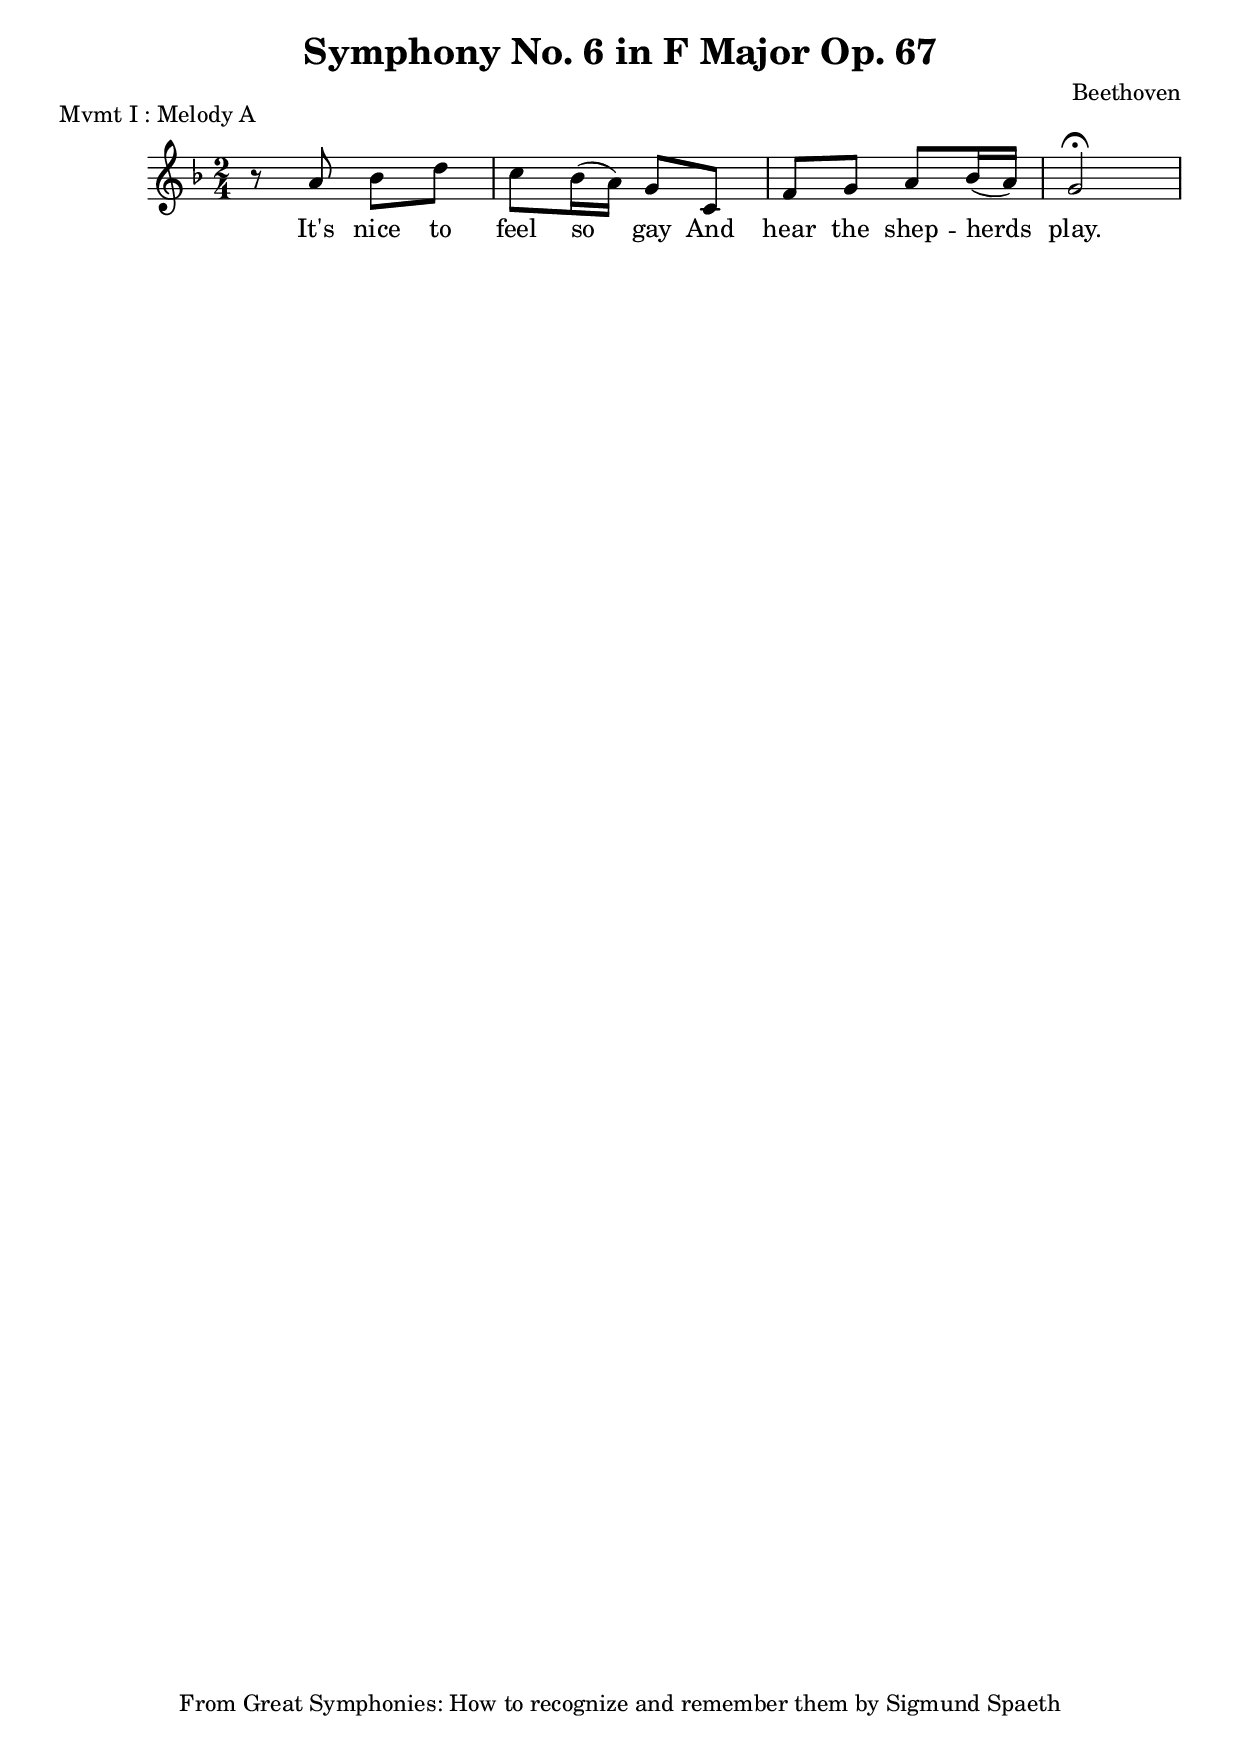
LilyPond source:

% Beethoven Symphony No. 6
\version "2.18.2"
% Melody definitions for movements of
% Beethovens's 6th Symphony (beethoven-006)

% Movement I Melody A {{{
melody_ia = <<
    \relative c'' {
        \clef "treble"
        \key f \major
        \time 2/4
        r8 a8 bes d | c8 bes16( a) g8 c,8 |
        f8 g a bes16( a) | g2 \fermata |
    }
    \addlyrics {
        It's nice to feel so gay And hear the shep -- herds play.
    }
>> % }}}


\header {
    title = "Symphony No. 6 in F Major Op. 67"
    composer = "Beethoven"
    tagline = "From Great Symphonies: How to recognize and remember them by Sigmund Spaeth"
}
\layout { ragged-right = ##f }

\score { \header {piece = "Mvmt I : Melody A"} \melody_ia }
